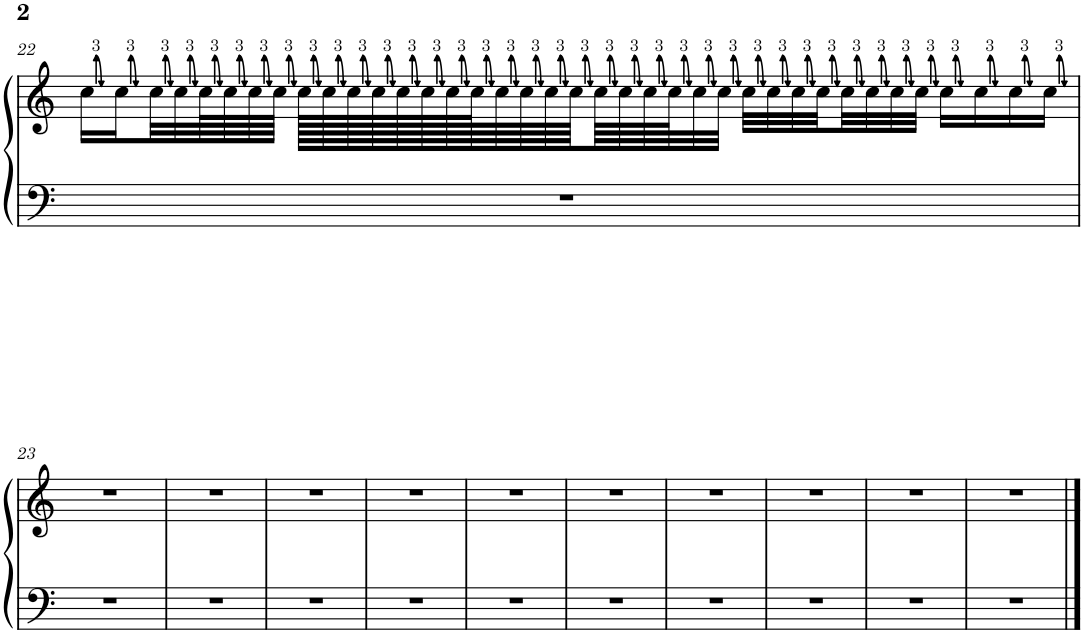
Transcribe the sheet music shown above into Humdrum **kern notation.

**kern	**kern
*part1	*part1
*staff2	*staff1
*I"Piano	*
*I'Pno.	*
!!LO:PB:g=z
*clefF4	*clefG2
*k[]	*k[]
*M4/4	*M4/4
=22	=22
1r	16cc\LL
.	16cc\
.	32cc\L
.	32cc\
.	64cc\L
.	64cc\
.	64cc\
.	64cc\JJJJ
.	128cc\LLLLL
.	128cc\
.	128cc\
.	128cc\
.	128cc\
.	128cc\
.	128cc\
.	128cc\J
.	64cc\
.	64cc\
.	64cc\
.	64cc\
.	64cc\
.	64cc\
.	64cc\
.	64cc\J
.	32cc\
.	32cc\JJJ
.	32cc\LLL
.	32cc\
.	32cc\
.	32cc\
.	32cc\
.	32cc\
.	32cc\
.	32cc\JJJ
.	16cc\LL
.	16cc\
.	16cc\
.	16cc\JJ
!!LO:LB:g=z
=23	=23
1r	1r
=24	=24
1r	1r
=25	=25
1r	1r
=26	=26
1r	1r
=27	=27
1r	1r
=28	=28
1r	1r
=29	=29
1r	1r
=30	=30
1r	1r
=31	=31
1r	1r
=32	=32
1r	1r
==	==
*-	*-
